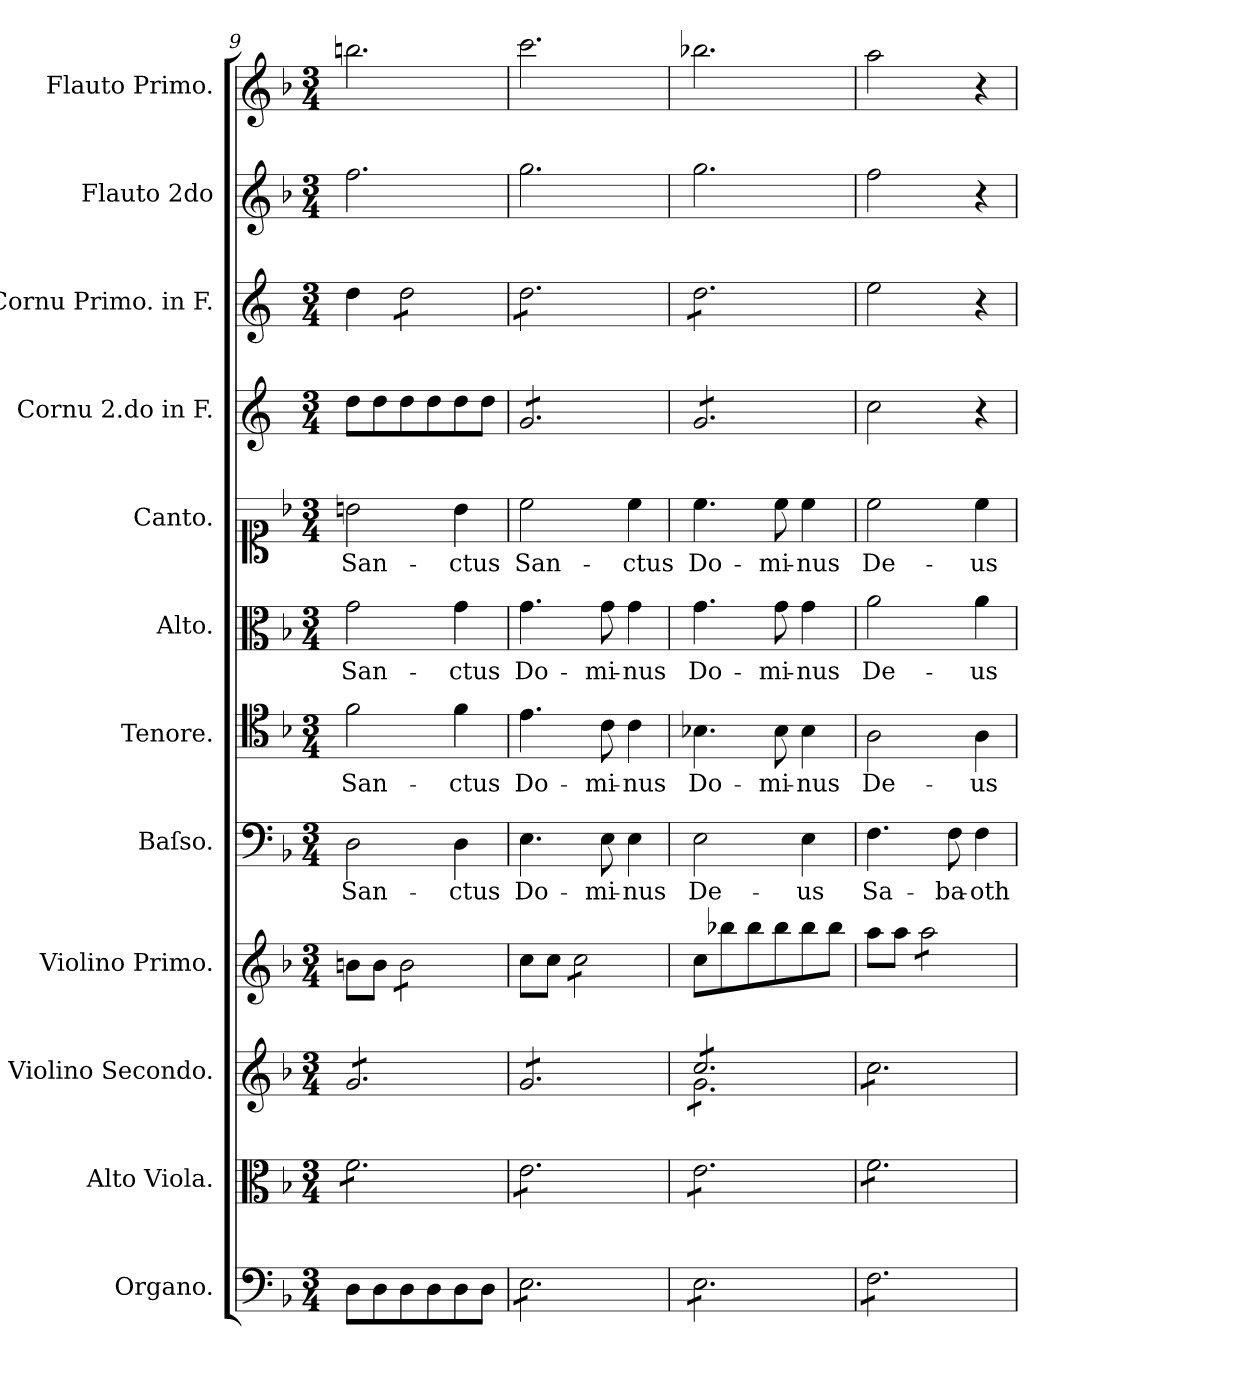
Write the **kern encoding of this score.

**kern	**kern	**kern	**dynam	**kern	**dynam	**kern	**text	**kern	**text	**kern	**text	**kern	**text	**kern	**kern	**kern	**kern
*part12	*part11	*part10	*part10	*part9	*part9	*part8	*part8	*part7	*part7	*part6	*part6	*part5	*part5	*part4	*part3	*part2	*part1
*staff12	*staff11	*staff10	*staff10	*staff9	*staff9	*staff8	*staff8	*staff7	*staff7	*staff6	*staff6	*staff5	*staff5	*staff4	*staff3	*staff2	*staff1
*I"Organo.	*I"Alto Viola.	*I"Violino Secondo.	*	*I"Violino Primo.	*	*I"Baſso.	*	*I"Tenore.	*	*I"Alto.	*	*I"Canto.	*	*I"Cornu 2.do in F.	*I"Cornu Primo. in F.	*I"Flauto 2do	*I"Flauto Primo.
*I'org	*I'a-vla	*I'vl 2	*	*I'vl 1	*	*I'B	*	*I'T	*	*I'A	*	*	*	*I'cor 2 in F	*I'cor 1 in F	*I'fl 2	*I'fl 1
*clefF4	*clefC3	*clefG2	*	*clefG2	*	*clefF4	*	*clefC4	*	*clefC3	*	*clefC1	*	*clefG2	*clefG2	*clefG2	*clefG2
*	*	*	*	*	*	*	*	*	*	*	*	*	*	*ITrd4c7	*ITrd4c7	*	*
*k[b-]	*k[b-]	*k[b-]	*	*k[b-]	*	*k[b-]	*	*k[b-]	*	*k[b-]	*	*k[b-]	*	*k[b-]	*k[b-]	*k[b-]	*k[b-]
*F:	*F:	*F:	*	*F:	*	*F:	*	*F:	*	*F:	*	*F:	*	*F:	*F:	*F:	*F:
*M3/4	*M3/4	*M3/4	*	*M3/4	*	*M3/4	*	*M3/4	*	*M3/4	*	*M3/4	*	*M3/4	*M3/4	*M3/4	*M3/4
=9	=9	=9	=9	=9	=9	=9	=9	=9	=9	=9	=9	=9	=9	=9	=9	=9	=9
!	!	!	!LO:DY:a	!	!LO:DY:a	!	!	!	!	!	!LO:LY:i	!	!	!	!	!	!
*	*tremolo	*	*	*	*	*	*	*	*	*	*	*	*	*	*	*	*
*	*	*tremolo	*	*	*	*	*	*	*	*	*	*	*	*	*	*	*
8D\L	8f\L	8g/L	for	8bn\L	forte	2D\	San-	2f\	San-	2g\	San-	2bn\	San-	8g\L	4g\	2.ff\	2.bbn\
8D\	8f\	8g/	.	8b\J	.	.	.	.	.	.	.	.	.	8g\	.	.	.
*	*	*	*	*tremolo	*	*	*	*	*	*	*	*	*	*	*	*	*
*	*	*	*	*	*	*	*	*	*	*	*	*	*	*	*tremolo	*	*
8D\	8f\	8g/	.	8b\L	.	.	.	.	.	.	.	.	.	8g\	8g\L	.	.
8D\	8f\	8g/	.	8b\	.	.	.	.	.	.	.	.	.	8g\	8g\	.	.
!	!	!	!	!	!	!	!	!	!	!	!LO:LY:i	!	!	!	!	!	!
8D\	8f\	8g/	.	8b\	.	4D\	-ctus	4f\	-ctus	4g\	-ctus	4b\	-ctus	8g\	8g\	.	.
8D\J	8f\J	8g/J	.	8b\J	.	.	.	.	.	.	.	.	.	8g\J	8g\J	.	.
*	*	*	*	*Xtremolo	*	*	*	*	*	*	*	*	*	*	*	*	*
=10	=10	=10	=10	=10	=10	=10	=10	=10	=10	=10	=10	=10	=10	=10	=10	=10	=10
!	!	!	!	!	!	!	!	!	!	!	!	!	!LO:LY:i	!	!	!	!
*tremolo	*	*	*	*	*	*	*	*	*	*	*	*	*	*	*	*	*
*	*	*	*	*	*	*	*	*	*	*	*	*	*	*tremolo	*	*	*
8E\L	8e\L	8g/L	.	8cc\L	.	4.E\	Do-	4.e\	Do-	4.g\	Do-	2cc\	San-	8c/L	8g\L	2.gg\	2.ccc\
8E\	8e\	8g/	.	8cc\J	.	.	.	.	.	.	.	.	.	8c/	8g\	.	.
*	*	*	*	*tremolo	*	*	*	*	*	*	*	*	*	*	*	*	*
8E\	8e\	8g/	.	8cc\L	.	.	.	.	.	.	.	.	.	8c/	8g\	.	.
8E\	8e\	8g/	.	8cc\	.	8E\	-mi-	8c\	-mi-	8g\	-mi-	.	.	8c/	8g\	.	.
!	!	!	!	!	!	!	!	!	!	!	!	!	!LO:LY:i	!	!	!	!
8E\	8e\	8g/	.	8cc\	.	4E\	-nus	4c\	-nus	4g\	-nus	4cc\	-ctus	8c/	8g\	.	.
8E\J	8e\J	8g/J	.	8cc\J	.	.	.	.	.	.	.	.	.	8c/J	8g\J	.	.
*	*	*	*	*Xtremolo	*	*	*	*	*	*	*	*	*	*	*	*	*
=11	=11	=11	=11	=11	=11	=11	=11	=11	=11	=11	=11	=11	=11	=11	=11	=11	=11
*	*	*^	*	*	*	*	*	*	*	*	*	*	*	*	*	*	*
!	!	!	!	!	!	!	!	!	!	!LO:LY:i	!	!LO:LY:i	!	!	!	!	!	!
8E\L	8e\L	8cc/L	8g\L	.	8cc\L	.	2E\	De-	4.B-X\	Do-	4.g\	Do-	4.cc\	Do-	8c/L	8g\L	2.gg\	2.bb-X\
8E\	8e\	8cc/	8g\	.	8bb-X\	.	.	.	.	.	.	.	.	.	8c/	8g\	.	.
8E\	8e\	8cc/	8g\	.	8bb-\	.	.	.	.	.	.	.	.	.	8c/	8g\	.	.
!	!	!	!	!	!	!	!	!	!	!LO:LY:i	!	!LO:LY:i	!	!	!	!	!	!
8E\	8e\	8cc/	8g\	.	8bb-\	.	.	.	8B-\	-mi-	8g\	-mi-	8cc\	-mi-	8c/	8g\	.	.
!	!	!	!	!	!	!	!	!	!	!LO:LY:i	!	!LO:LY:i	!	!	!	!	!	!
8E\	8e\	8cc/	8g\	.	8bb-\	.	4E\	-us	4B-\	-nus	4g\	-nus	4cc\	-nus	8c/	8g\	.	.
8E\J	8e\J	8cc/J	8g\J	.	8bb-\J	.	.	.	.	.	.	.	.	.	8c/J	8g\J	.	.
*	*	*	*	*	*	*	*	*	*	*	*	*	*	*	*	*Xtremolo	*	*
*	*	*	*	*	*	*	*	*	*	*	*	*	*	*	*Xtremolo	*	*	*
*	*	*v	*v	*	*	*	*	*	*	*	*	*	*	*	*	*	*	*
=12	=12	=12	=12	=12	=12	=12	=12	=12	=12	=12	=12	=12	=12	=12	=12	=12	=12
8F\L	8f\L	8cc\L	.	8aa\L	.	4.F\	Sa-	2A\	De-	2a\	De-	2cc\	De-	2f\	2a\	2ff\	2aa\
8F\	8f\	8cc\	.	8aa\J	.	.	.	.	.	.	.	.	.	.	.	.	.
*	*	*	*	*tremolo	*	*	*	*	*	*	*	*	*	*	*	*	*
8F\	8f\	8cc\	.	8aa\L	.	.	.	.	.	.	.	.	.	.	.	.	.
8F\	8f\	8cc\	.	8aa\	.	8F\	-ba-	.	.	.	.	.	.	.	.	.	.
8F\	8f\	8cc\	.	8aa\	.	4F\	-oth	4A\	-us	4a\	-us	4cc\	-us	4r	4r	4r	4r
8F\J	8f\J	8cc\J	.	8aa\J	.	.	.	.	.	.	.	.	.	.	.	.	.
*	*	*	*	*Xtremolo	*	*	*	*	*	*	*	*	*	*	*	*	*
*	*	*Xtremolo	*	*	*	*	*	*	*	*	*	*	*	*	*	*	*
*	*Xtremolo	*	*	*	*	*	*	*	*	*	*	*	*	*	*	*	*
*Xtremolo	*	*	*	*	*	*	*	*	*	*	*	*	*	*	*	*	*
=	=	=	=	=	=	=	=	=	=	=	=	=	=	=	=	=	=
*-	*-	*-	*-	*-	*-	*-	*-	*-	*-	*-	*-	*-	*-	*-	*-	*-	*-
